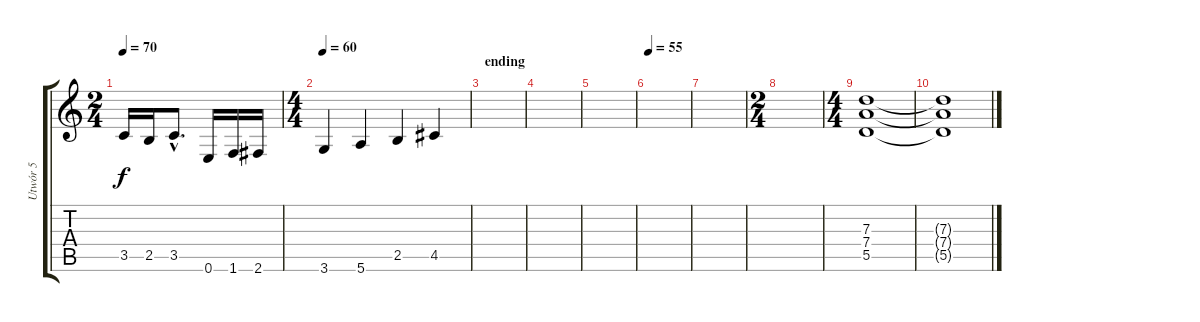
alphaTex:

\track ("Utwór 5" "Utwór 5") {instrument distortionguitar}
\staff {score tabs}
\tuning (E4 B3 G3 D3 A2 E2) {hide}
\ts (2 4)
\tempo 70
\clef g2
\ks c
3.5.16{dy f} 2.5.16 3.5{hac}.8{d} 0.6.16 1.6.16 2.6.16 |
\ts (4 4)
\tempo 60
3.6.4 5.6.4 2.5.4 4.5.4 |
\section ("" "ending")
|
|
|
\tempo 55
|
|
\ts (2 4)
|
\ts (4 4)
(7.3 7.4 5.5).1 |
(7.3{t} 7.4{t} 5.5{t}).1
